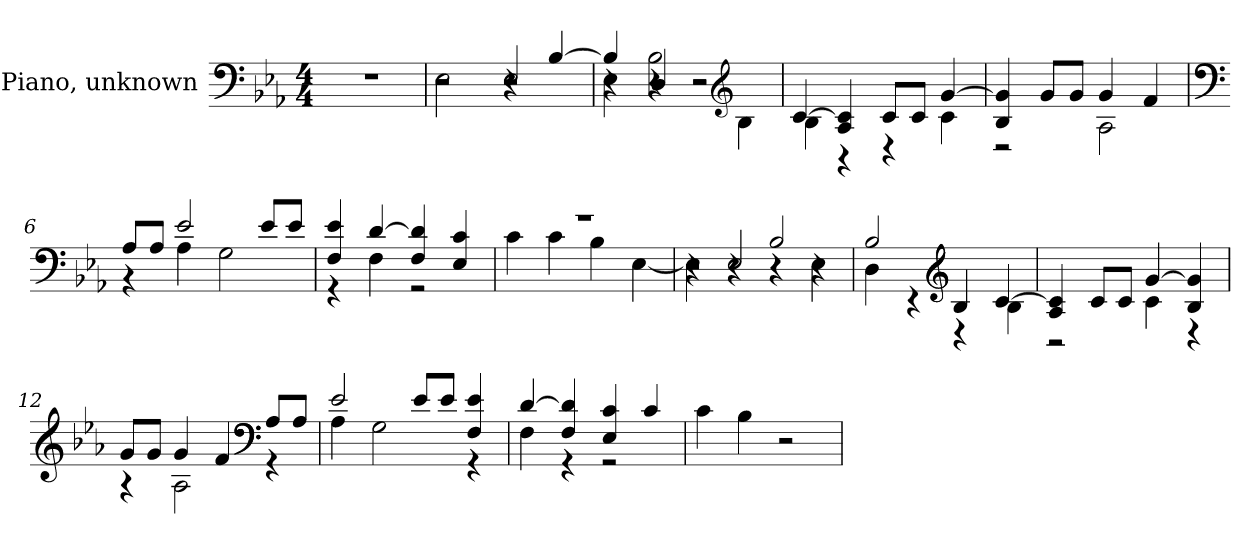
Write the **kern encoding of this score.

**kern
*part1
*staff1
*I"Piano, unknown
*I'Pno.
*clefF4
*k[b-e-a-]
*M4/4
*MM120
=1
1r
=2
*^
*	*^
2r	2E-\	2r
4r	2r	2E-/
[4B-/	.	.
=3	=3	=3
4B-/]	4E-\	4r
4r	2B-\	4D/
2r	.	2r
*clefG2	*	*
.	4B-\	.
*	*v	*v
=4	=4
[4c/	4B-\
4A-/ 4c/]	4r
8c/L	4r
8c/J	.
[4g/	4c\
=5	=5
4B-/ 4g/]	2r
8g/L	.
8g/J	.
4g/	2A-\
4f/	.
=6	=6
*clefF4	*
8A-/L	4r
8A-/J	.
2e-/	4A-\
.	2G\
8e-/L	.
8e-/J	.
=7	=7
4F/ 4e-/	4r
[4d/	4F\
4F/ 4d/]	2r
4E-/ 4c/	.
!!LO:LB:g=z	!!
=8	=8
1r	4c\
.	4c\
.	4B-\
.	[4E-\
=9	=9
*	*^
2r	4E-\]	4r
.	4r	2E-/
2B-/	4r	.
.	4E-\	4r
*	*v	*v
=10	=10
2B-/	4D\
.	4r
*clefG2	*
4B-/	4r
[4c/	4B-\
=11	=11
4A-/ 4c/]	2r
8c/L	.
8c/J	.
[4g/	4c\
4B-/ 4g/]	4r
=12	=12
8g/L	4r
8g/J	.
4g/	2A-\
4f/	.
*clefF4	*
8A-/L	4r
8A-/J	.
=13	=13
2e-/	4A-\
.	2G\
8e-/L	.
8e-/J	.
4F/ 4e-/	4r
!!LO:LB:g=z	!!
=14	=14
[4d/	4F\
4F/ 4d/]	4r
4E-/ 4c/	2r
4c/	.
*v	*v
=15
4c\
4B-\
2r
=
*-
